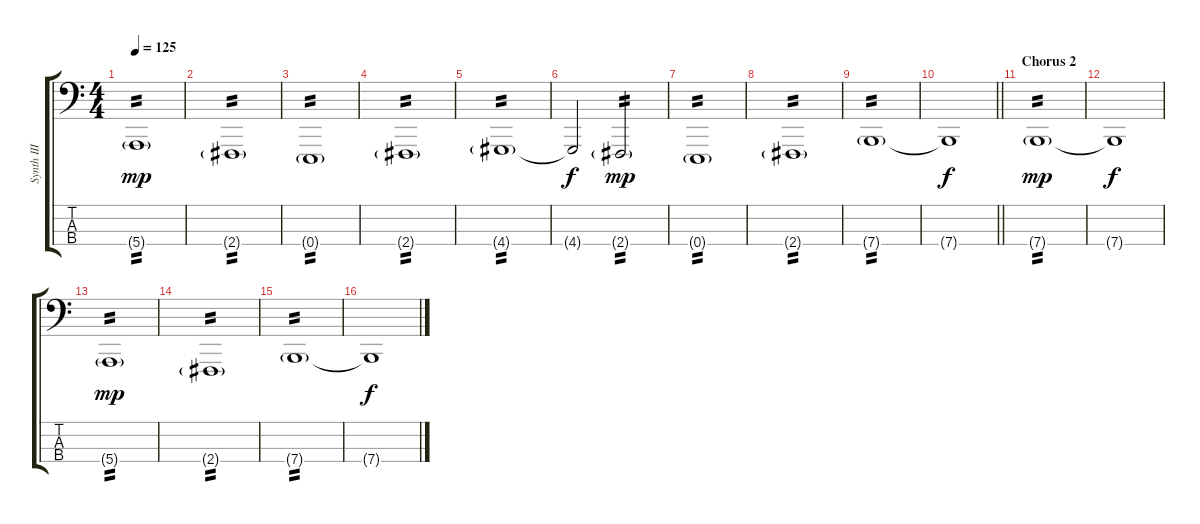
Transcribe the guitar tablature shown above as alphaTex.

\track ("Synth III (Bass)" "Synth III ") {instrument lead8bassandlead}
\staff {score tabs}
\tuning (G2 D2 A1 E1) {hide}
\ts (4 4)
\tempo 125
\clef f4
\ks c
5.4{g}.1{tp 2 dy mp} |
2.4{g}.1{tp 2} |
0.4{g}.1{tp 2} |
2.4{g}.1{tp 2} |
4.4{g}.1{tp 2} |
4.4{t}.2{dy f} 2.4{g}.2{tp 2 dy mp} |
0.4{g}.1{tp 2} |
2.4{g}.1{tp 2} |
7.4{g}.1{tp 2} |
\barLineRight lightlight
7.4{t}.1{dy f} |
\section ("" "Chorus 2")
7.4{g}.1{tp 2 dy mp} |
7.4{t}.1{dy f} |
5.4{g}.1{tp 2 dy mp} |
2.4{g}.1{tp 2} |
7.4{g}.1{tp 2} |
7.4{t}.1{dy f}
